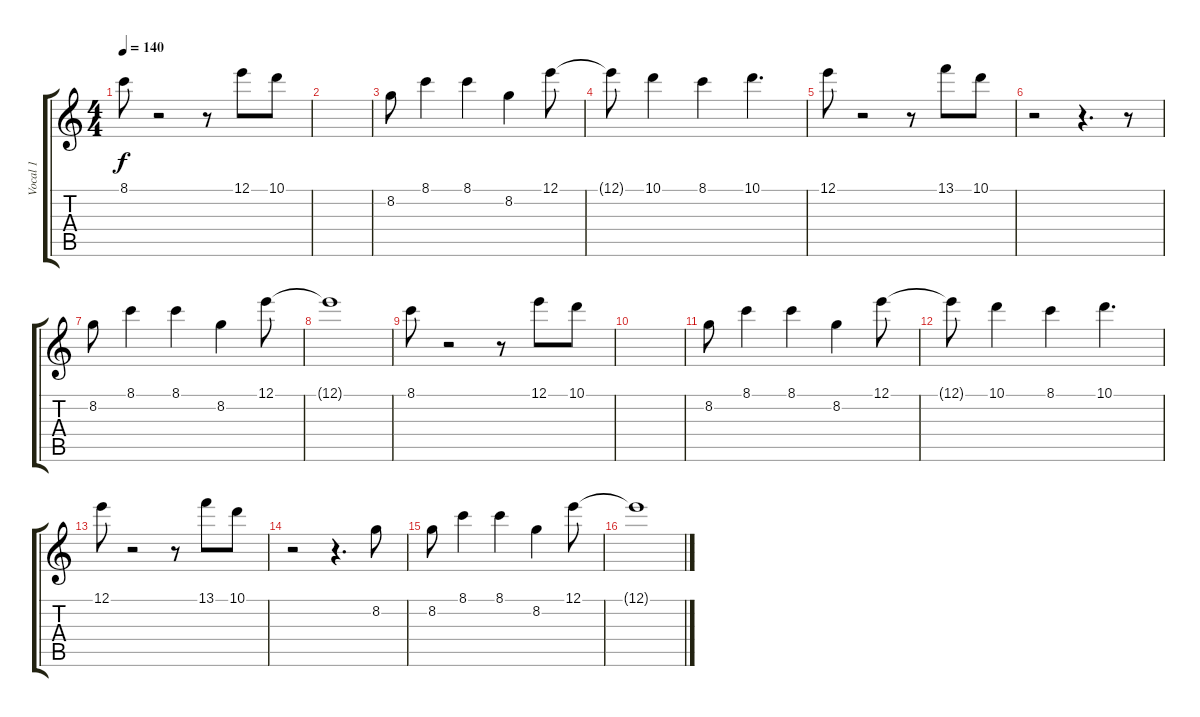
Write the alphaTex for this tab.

\track ("Vocal 1" "Vocal 1") {instrument electricguitarjazz}
\staff {score tabs}
\tuning (E4 B3 G3 D3 A2 E2) {hide}
\ts (4 4)
\tempo 140
\clef g2
\ks c
8.1.8{dy f} r.2 r.8 12.1.8 10.1.8 |
|
8.2.8 8.1.4 8.1.4 8.2.4 12.1.8 |
12.1{t}.8 10.1.4 8.1.4 10.1.4{d} |
12.1.8 r.2 r.8 13.1.8 10.1.8 |
r.2 r.4{d} r.8 |
8.2.8 8.1.4 8.1.4 8.2.4 12.1.8 |
12.1{t}.1 |
8.1.8 r.2 r.8 12.1.8 10.1.8 |
|
8.2.8 8.1.4 8.1.4 8.2.4 12.1.8 |
12.1{t}.8 10.1.4 8.1.4 10.1.4{d} |
12.1.8 r.2 r.8 13.1.8 10.1.8 |
r.2 r.4{d} 8.2.8 |
8.2.8 8.1.4 8.1.4 8.2.4 12.1.8 |
12.1{t}.1
